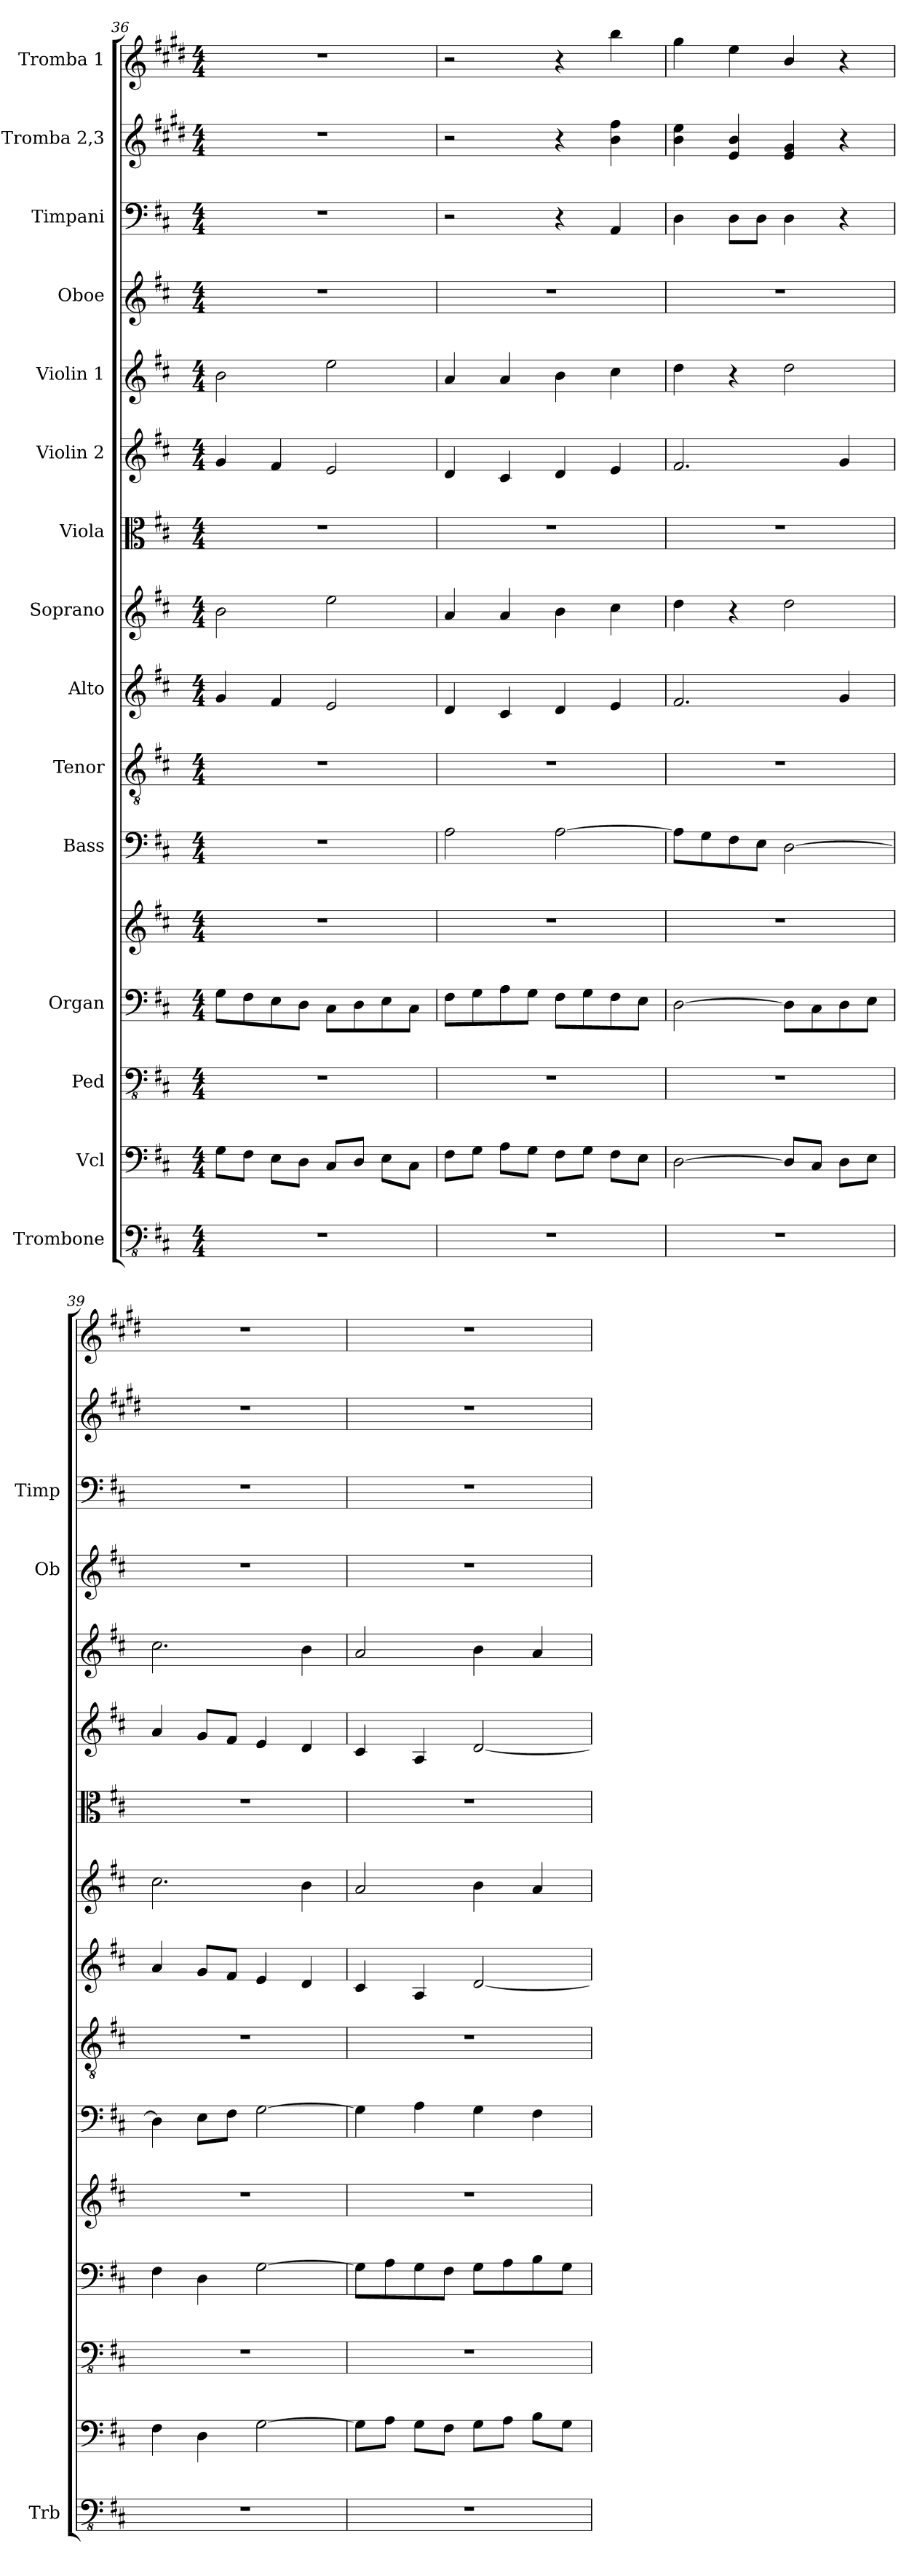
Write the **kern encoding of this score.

**kern	**kern	**kern	**kern	**kern	**kern	**kern	**kern	**kern	**kern	**kern	**kern	**kern	**kern	**kern	**kern
*part15	*part14	*part13	*part12	*part12	*part11	*part10	*part9	*part8	*part7	*part6	*part5	*part4	*part3	*part2	*part1
*staff16	*staff15	*staff14	*staff13	*staff12	*staff11	*staff10	*staff9	*staff8	*staff7	*staff6	*staff5	*staff4	*staff3	*staff2	*staff1
*I"Trombone	*I"Vcl	*I"Ped	*I"Organ	*	*I"Bass	*I"Tenor	*I"Alto	*I"Soprano	*I"Viola	*I"Violin 2	*I"Violin 1	*I"Oboe	*I"Timpani	*I"Tromba 2,3	*I"Tromba 1
*I'Trb	*	*	*	*	*	*	*	*	*	*	*	*I'Ob	*I'Timp	*	*
*clefFv4	*clefF4	*clefFv4	*clefF4	*clefG2	*clefF4	*clefGv2	*clefG2	*clefG2	*clefC3	*clefG2	*clefG2	*clefG2	*clefF4	*clefG2	*clefG2
*	*	*	*	*	*	*	*	*	*	*	*	*	*	*ITrd1c2	*ITrd1c2
*k[f#c#]	*k[f#c#]	*k[f#c#]	*k[f#c#]	*k[f#c#]	*k[f#c#]	*k[f#c#]	*k[f#c#]	*k[f#c#]	*k[f#c#]	*k[f#c#]	*k[f#c#]	*k[f#c#]	*k[f#c#]	*k[f#c#]	*k[f#c#]
*M4/4	*M4/4	*M4/4	*M4/4	*M4/4	*M4/4	*M4/4	*M4/4	*M4/4	*M4/4	*M4/4	*M4/4	*M4/4	*M4/4	*M4/4	*M4/4
=36	=36	=36	=36	=36	=36	=36	=36	=36	=36	=36	=36	=36	=36	=36	=36
1r	8G\L	1r	8G\L	1r	1r	1r	4g/	2b\	1r	4g/	2b\	1r	1r	1r	1r
.	8F#\J	.	8F#\	.	.	.	.	.	.	.	.	.	.	.	.
.	8E\L	.	8E\	.	.	.	4f#/	.	.	4f#/	.	.	.	.	.
.	8D\J	.	8D\J	.	.	.	.	.	.	.	.	.	.	.	.
.	8C#/L	.	8C#\L	.	.	.	2e/	2ee\	.	2e/	2ee\	.	.	.	.
.	8D/J	.	8D\	.	.	.	.	.	.	.	.	.	.	.	.
.	8E\L	.	8E\	.	.	.	.	.	.	.	.	.	.	.	.
.	8C#\J	.	8C#\J	.	.	.	.	.	.	.	.	.	.	.	.
=37	=37	=37	=37	=37	=37	=37	=37	=37	=37	=37	=37	=37	=37	=37	=37
1r	8F#\L	1r	8F#\L	1r	2A\	1r	4d/	4a/	1r	4d/	4a/	1r	2r	2r	2r
.	8G\J	.	8G\	.	.	.	.	.	.	.	.	.	.	.	.
.	8A\L	.	8A\	.	.	.	4c#/	4a/	.	4c#/	4a/	.	.	.	.
.	8G\J	.	8G\J	.	.	.	.	.	.	.	.	.	.	.	.
.	8F#\L	.	8F#\L	.	[2A\	.	4d/	4b\	.	4d/	4b\	.	4r	4r	4r
.	8G\J	.	8G\	.	.	.	.	.	.	.	.	.	.	.	.
.	8F#\L	.	8F#\	.	.	.	4e/	4cc#\	.	4e/	4cc#\	.	4AA/	4a\ 4ee\	4aa\
.	8E\J	.	8E\J	.	.	.	.	.	.	.	.	.	.	.	.
=38	=38	=38	=38	=38	=38	=38	=38	=38	=38	=38	=38	=38	=38	=38	=38
1r	[2D\	1r	[2D\	1r	8A\L]	1r	2.f#/	4dd\	1r	2.f#/	4dd\	1r	4D\	4a\ 4dd\	4ff#\
.	.	.	.	.	8G\	.	.	.	.	.	.	.	.	.	.
.	.	.	.	.	8F#\	.	.	4r	.	.	4r	.	8D\L	4d/ 4a/	4dd\
.	.	.	.	.	8E\J	.	.	.	.	.	.	.	8D\J	.	.
.	8D/L]	.	8D\L]	.	[2D\	.	.	2dd\	.	.	2dd\	.	4D\	4d/ 4f#/	4a/
.	8C#/J	.	8C#\	.	.	.	.	.	.	.	.	.	.	.	.
.	8D\L	.	8D\	.	.	.	4g/	.	.	4g/	.	.	4r	4r	4r
.	8E\J	.	8E\J	.	.	.	.	.	.	.	.	.	.	.	.
=39	=39	=39	=39	=39	=39	=39	=39	=39	=39	=39	=39	=39	=39	=39	=39
1r	4F#\	1r	4F#\	1r	4D\]	1r	4a/	2.cc#\	1r	4a/	2.cc#\	1r	1r	1r	1r
.	4D\	.	4D\	.	8E\L	.	8g/L	.	.	8g/L	.	.	.	.	.
.	.	.	.	.	8F#\J	.	8f#/J	.	.	8f#/J	.	.	.	.	.
.	[2G\	.	[2G\	.	[2G\	.	4e/	.	.	4e/	.	.	.	.	.
.	.	.	.	.	.	.	4d/	4b\	.	4d/	4b\	.	.	.	.
!!LO:PB:g=z
=40	=40	=40	=40	=40	=40	=40	=40	=40	=40	=40	=40	=40	=40	=40	=40
1r	8G\L]	1r	8G\L]	1r	4G\]	1r	4c#/	2a/	1r	4c#/	2a/	1r	1r	1r	1r
.	8A\J	.	8A\	.	.	.	.	.	.	.	.	.	.	.	.
.	8G\L	.	8G\	.	4A\	.	4A/	.	.	4A/	.	.	.	.	.
.	8F#\J	.	8F#\J	.	.	.	.	.	.	.	.	.	.	.	.
.	8G\L	.	8G\L	.	4G\	.	[2d/	4b\	.	[2d/	4b\	.	.	.	.
.	8A\J	.	8A\	.	.	.	.	.	.	.	.	.	.	.	.
.	8B\L	.	8B\	.	4F#\	.	.	4a/	.	.	4a/	.	.	.	.
.	8G\J	.	8G\J	.	.	.	.	.	.	.	.	.	.	.	.
=	=	=	=	=	=	=	=	=	=	=	=	=	=	=	=
*-	*-	*-	*-	*-	*-	*-	*-	*-	*-	*-	*-	*-	*-	*-	*-
